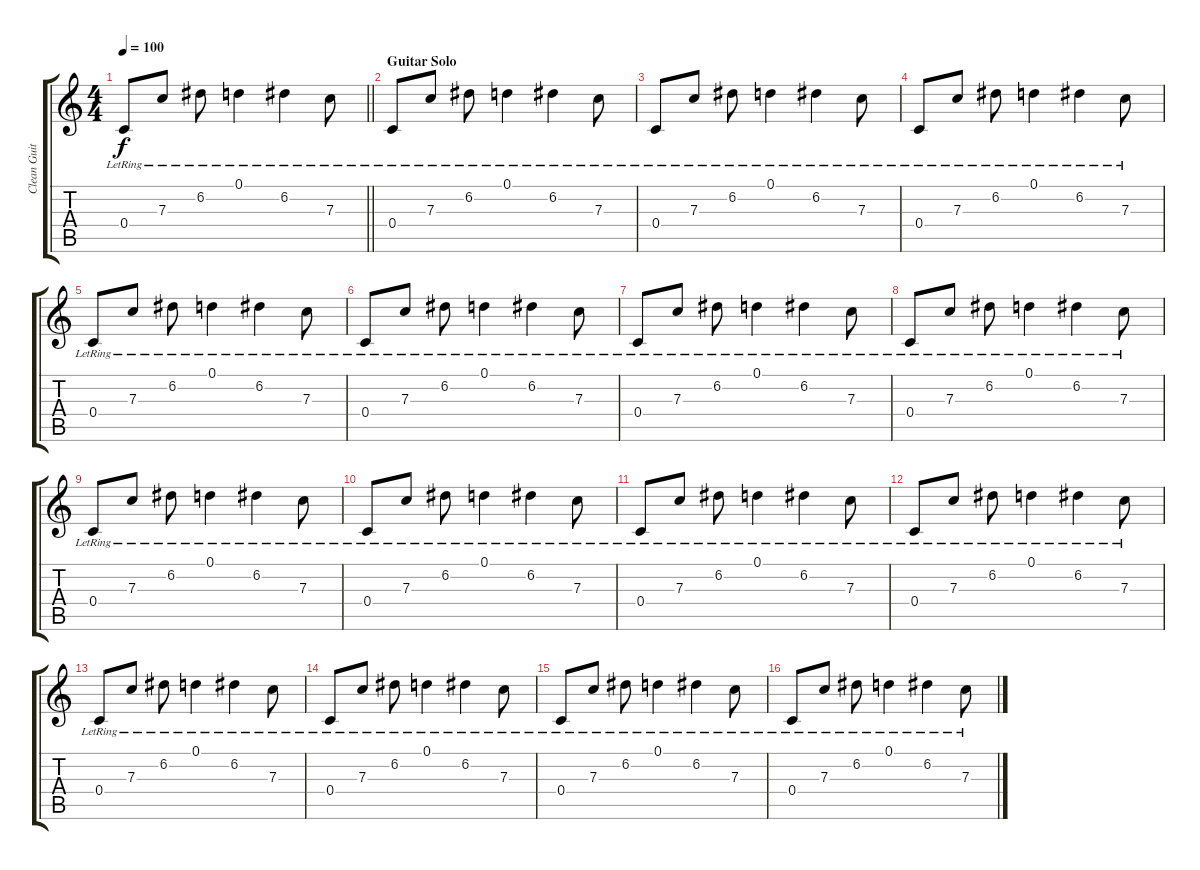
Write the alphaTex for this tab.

\track ("Clean Guitar + Fills" "Clean Guit") {instrument acousticguitarsteel}
\staff {score tabs}
\tuning (D4 A3 F3 C3 G2 D2) {hide}
\ts (4 4)
\tempo 100
\clef g2
\barLineRight lightlight
\ks c
0.4{lr}.8{dy f} 7.3{lr}.8 6.2{lr}.8 0.1{lr}.4 6.2{lr}.4 7.3{lr}.8 |
\section ("" "Guitar Solo")
0.4{lr}.8{volume 8} 7.3{lr}.8 6.2{lr}.8 0.1{lr}.4 6.2{lr}.4 7.3{lr}.8 |
0.4{lr}.8 7.3{lr}.8 6.2{lr}.8 0.1{lr}.4 6.2{lr}.4 7.3{lr}.8 |
0.4{lr}.8 7.3{lr}.8 6.2{lr}.8 0.1{lr}.4 6.2{lr}.4 7.3{lr}.8 |
0.4{lr}.8 7.3{lr}.8 6.2{lr}.8 0.1{lr}.4 6.2{lr}.4 7.3{lr}.8 |
0.4{lr}.8 7.3{lr}.8 6.2{lr}.8 0.1{lr}.4 6.2{lr}.4 7.3{lr}.8 |
0.4{lr}.8 7.3{lr}.8 6.2{lr}.8 0.1{lr}.4 6.2{lr}.4 7.3{lr}.8 |
0.4{lr}.8 7.3{lr}.8 6.2{lr}.8 0.1{lr}.4 6.2{lr}.4 7.3{lr}.8 |
0.4{lr}.8 7.3{lr}.8 6.2{lr}.8 0.1{lr}.4 6.2{lr}.4 7.3{lr}.8 |
0.4{lr}.8 7.3{lr}.8 6.2{lr}.8 0.1{lr}.4 6.2{lr}.4 7.3{lr}.8 |
0.4{lr}.8 7.3{lr}.8 6.2{lr}.8 0.1{lr}.4 6.2{lr}.4 7.3{lr}.8 |
0.4{lr}.8 7.3{lr}.8 6.2{lr}.8 0.1{lr}.4 6.2{lr}.4 7.3{lr}.8 |
0.4{lr}.8 7.3{lr}.8 6.2{lr}.8 0.1{lr}.4 6.2{lr}.4 7.3{lr}.8 |
0.4{lr}.8 7.3{lr}.8 6.2{lr}.8 0.1{lr}.4 6.2{lr}.4 7.3{lr}.8 |
0.4{lr}.8 7.3{lr}.8 6.2{lr}.8 0.1{lr}.4 6.2{lr}.4 7.3{lr}.8 |
0.4{lr}.8 7.3{lr}.8 6.2{lr}.8 0.1{lr}.4 6.2{lr}.4 7.3{lr}.8
